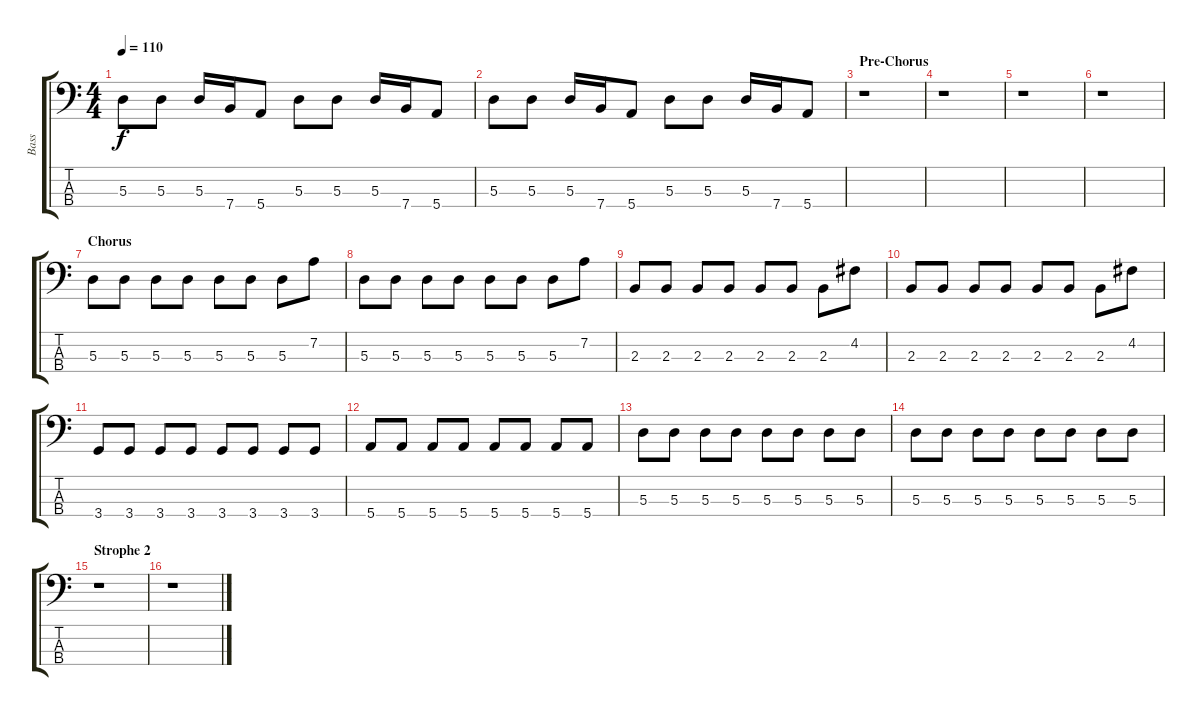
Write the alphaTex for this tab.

\track ("Bass" "Bass") {instrument electricbassfinger}
\staff {score tabs}
\tuning (G2 D2 A1 E1) {hide}
\ts (4 4)
\tempo 110
\clef f4
\ks c
5.3.8{dy f} 5.3.8 5.3.16 7.4.16 5.4.8 5.3.8 5.3.8 5.3.16 7.4.16 5.4.8 |
5.3.8 5.3.8 5.3.16 7.4.16 5.4.8 5.3.8 5.3.8 5.3.16 7.4.16 5.4.8 |
\section ("" "Pre-Chorus")
r.1 |
r.1 |
r.1 |
r.1 |
\section ("" "Chorus")
5.3.8 5.3.8 5.3.8 5.3.8 5.3.8 5.3.8 5.3.8 7.2.8 |
5.3.8 5.3.8 5.3.8 5.3.8 5.3.8 5.3.8 5.3.8 7.2.8 |
2.3.8 2.3.8 2.3.8 2.3.8 2.3.8 2.3.8 2.3.8 4.2.8 |
2.3.8 2.3.8 2.3.8 2.3.8 2.3.8 2.3.8 2.3.8 4.2.8 |
3.4.8 3.4.8 3.4.8 3.4.8 3.4.8 3.4.8 3.4.8 3.4.8 |
5.4.8 5.4.8 5.4.8 5.4.8 5.4.8 5.4.8 5.4.8 5.4.8 |
5.3.8 5.3.8 5.3.8 5.3.8 5.3.8 5.3.8 5.3.8 5.3.8 |
5.3.8 5.3.8 5.3.8 5.3.8 5.3.8 5.3.8 5.3.8 5.3.8 |
\section ("" "Strophe 2")
r.1 |
r.1
